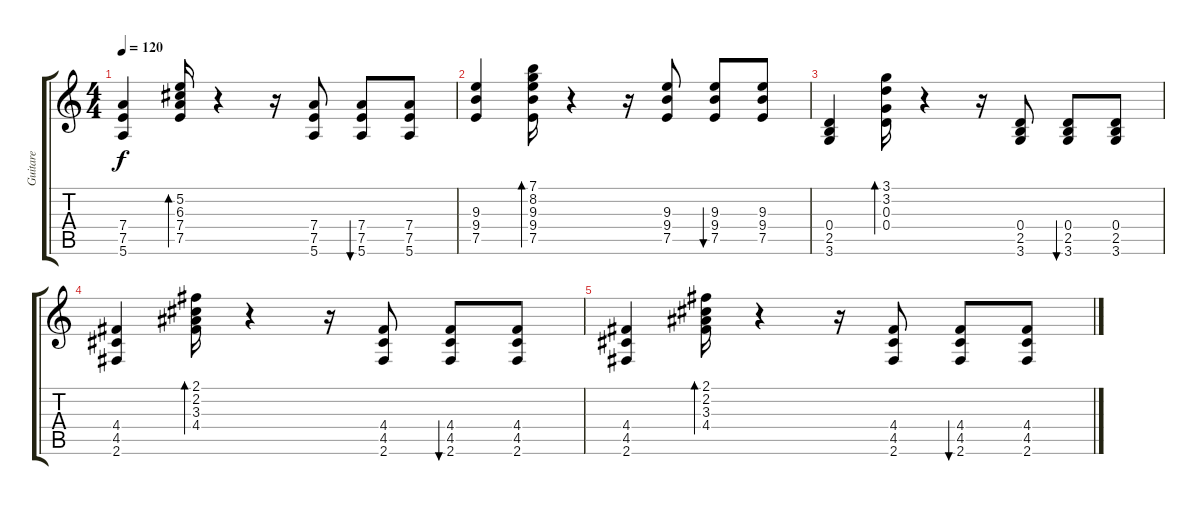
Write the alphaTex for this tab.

\track ("Guitare " "Guitare ") {instrument acousticguitarnylon}
\staff {score tabs}
\tuning (E4 B3 G3 D3 A2 E2) {hide}
\ts (4 4)
\tempo 120
\clef g2
\ks c
(7.4 7.5 5.6).4{dy f volume 4} (5.2 6.3 7.4 7.5).16{bd 60} r.4 r.16 (7.4 7.5 5.6).8 (7.4 7.5 5.6).8{bu 60} (7.4 7.5 5.6).8 |
(9.3 9.4 7.5).4{volume 0} (7.1 8.2 9.3 9.4 7.5).16{bd 60} r.4 r.16 (9.3 9.4 7.5).8 (9.3 9.4 7.5).8{bu 60} (9.3 9.4 7.5).8 |
(0.4 2.5 3.6).4 (3.1 3.2 0.3 0.4).16{bd 60} r.4 r.16 (0.4 2.5 3.6).8 (0.4 2.5 3.6).8{bu 60} (0.4 2.5 3.6).8 |
(4.4 4.5 2.6).4 (2.1 2.2 3.3 4.4).16{bd 60} r.4 r.16 (4.4 4.5 2.6).8 (4.4 4.5 2.6).8{bu 60} (4.4 4.5 2.6).8 |
(4.4 4.5 2.6).4 (2.1 2.2 3.3 4.4).16{bd 60} r.4 r.16 (4.4 4.5 2.6).8 (4.4 4.5 2.6).8{bu 60} (4.4 4.5 2.6).8
